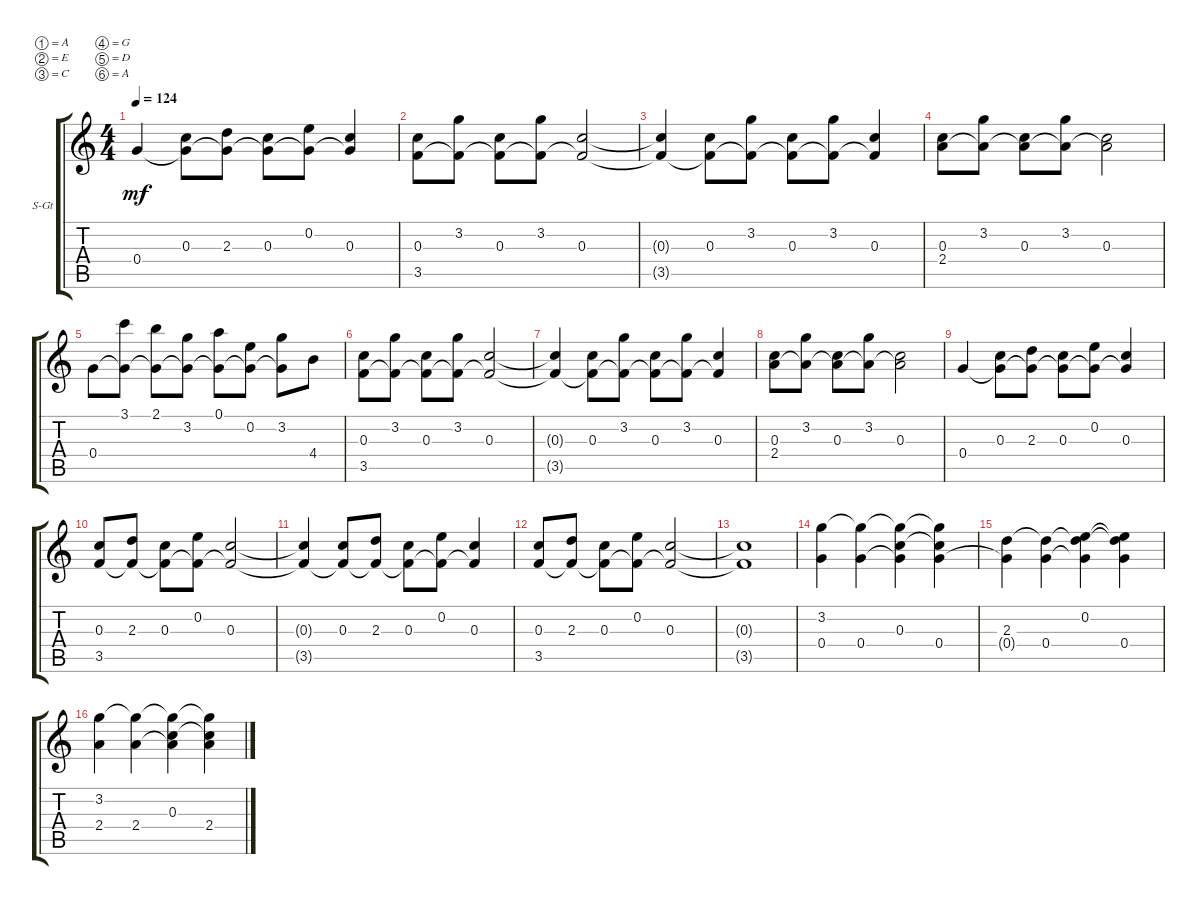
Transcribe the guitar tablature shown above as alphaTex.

\defaultSystemsLayout 4
\bracketExtendMode groupsimilarinstruments
\firstSystemTrackNameOrientation horizontal
\otherSystemsTrackNameOrientation horizontal
\track ("Steel Guitar" "S-Gt") {instrument acousticguitarsteel}
\staff {score tabs}
\tuning (A4 E4 C4 G3 D3 A2)
\ts (4 4)
\tempo 124
\clef g2
\ks c
0.4.4{dy mf} (0.3 0.4{t}).8 (2.3 0.4{t}).8 (0.3 0.4{t}).8 (0.2 0.4{t}).8 (0.3 0.4{t}).4 |
(0.3 3.5).8 (3.2 3.5{t}).8 (0.3 3.5{t}).8 (3.2 3.5{t}).8 (0.3 3.5{t}).2 |
(0.3{t} 3.5{t}).4 (0.3 3.5{t}).8 (3.2 3.5{t}).8 (0.3 3.5{t}).8 (3.2 3.5{t}).8 (0.3 3.5{t}).4 |
(0.3 2.4).8 (3.2 2.4{t}).8 (0.3 2.4{t}).8 (3.2 2.4{t}).8 (0.3 2.4{t}).2 |
0.4.8 (0.4{t} 3.1).8 (0.4{t} 2.1).8 (0.4{t} 3.2).8 (0.4{t} 0.1).8 (0.4{t} 0.2).8 (0.4{t} 3.2).8 4.4.8 |
(0.3 3.5).8 (3.2 3.5{t}).8 (0.3 3.5{t}).8 (3.2 3.5{t}).8 (0.3 3.5{t}).2 |
(0.3{t} 3.5{t}).4 (0.3 3.5{t}).8 (3.2 3.5{t}).8 (0.3 3.5{t}).8 (3.2 3.5{t}).8 (0.3 3.5{t}).4 |
(0.3 2.4).8 (3.2 2.4{t}).8 (0.3 2.4{t}).8 (3.2 2.4{t}).8 (0.3 2.4{t}).2 |
0.4.4 (0.3 0.4{t}).8 (2.3 0.4{t}).8 (0.3 0.4{t}).8 (0.2 0.4{t}).8 (0.3 0.4{t}).4 |
(3.5 0.3).8 (3.5{t} 2.3).8 (0.3 3.5{t}).8 (3.5{t} 0.2).8 (0.3 3.5{t}).2 |
(3.5{t} 0.3{t}).4 (0.3 3.5{t}).8 (3.5{t} 2.3).8 (0.3 3.5{t}).8 (0.2 3.5{t}).8 (0.3 3.5{t}).4 |
(3.5 0.3).8 (3.5{t} 2.3).8 (0.3 3.5{t}).8 (3.5{t} 0.2).8 (0.3 3.5{t}).2 |
(3.5{t} 0.3{t}).1 |
(3.2 0.4).4 (0.4 3.2{t}).4 (0.3 3.2{t} 0.4{t}).4 (0.4 3.2{t} 0.3{t}).4 |
(2.3 0.4{t}).4 (0.4 2.3{t}).4 (0.2 2.3{t} 0.4{t}).4 (0.4 2.3{t} 0.2{t}).4 |
(2.4 3.2).4 (2.4 3.2{t}).4 (0.3 3.2{t} 2.4{t}).4 (2.4 3.2{t} 0.3{t}).4
